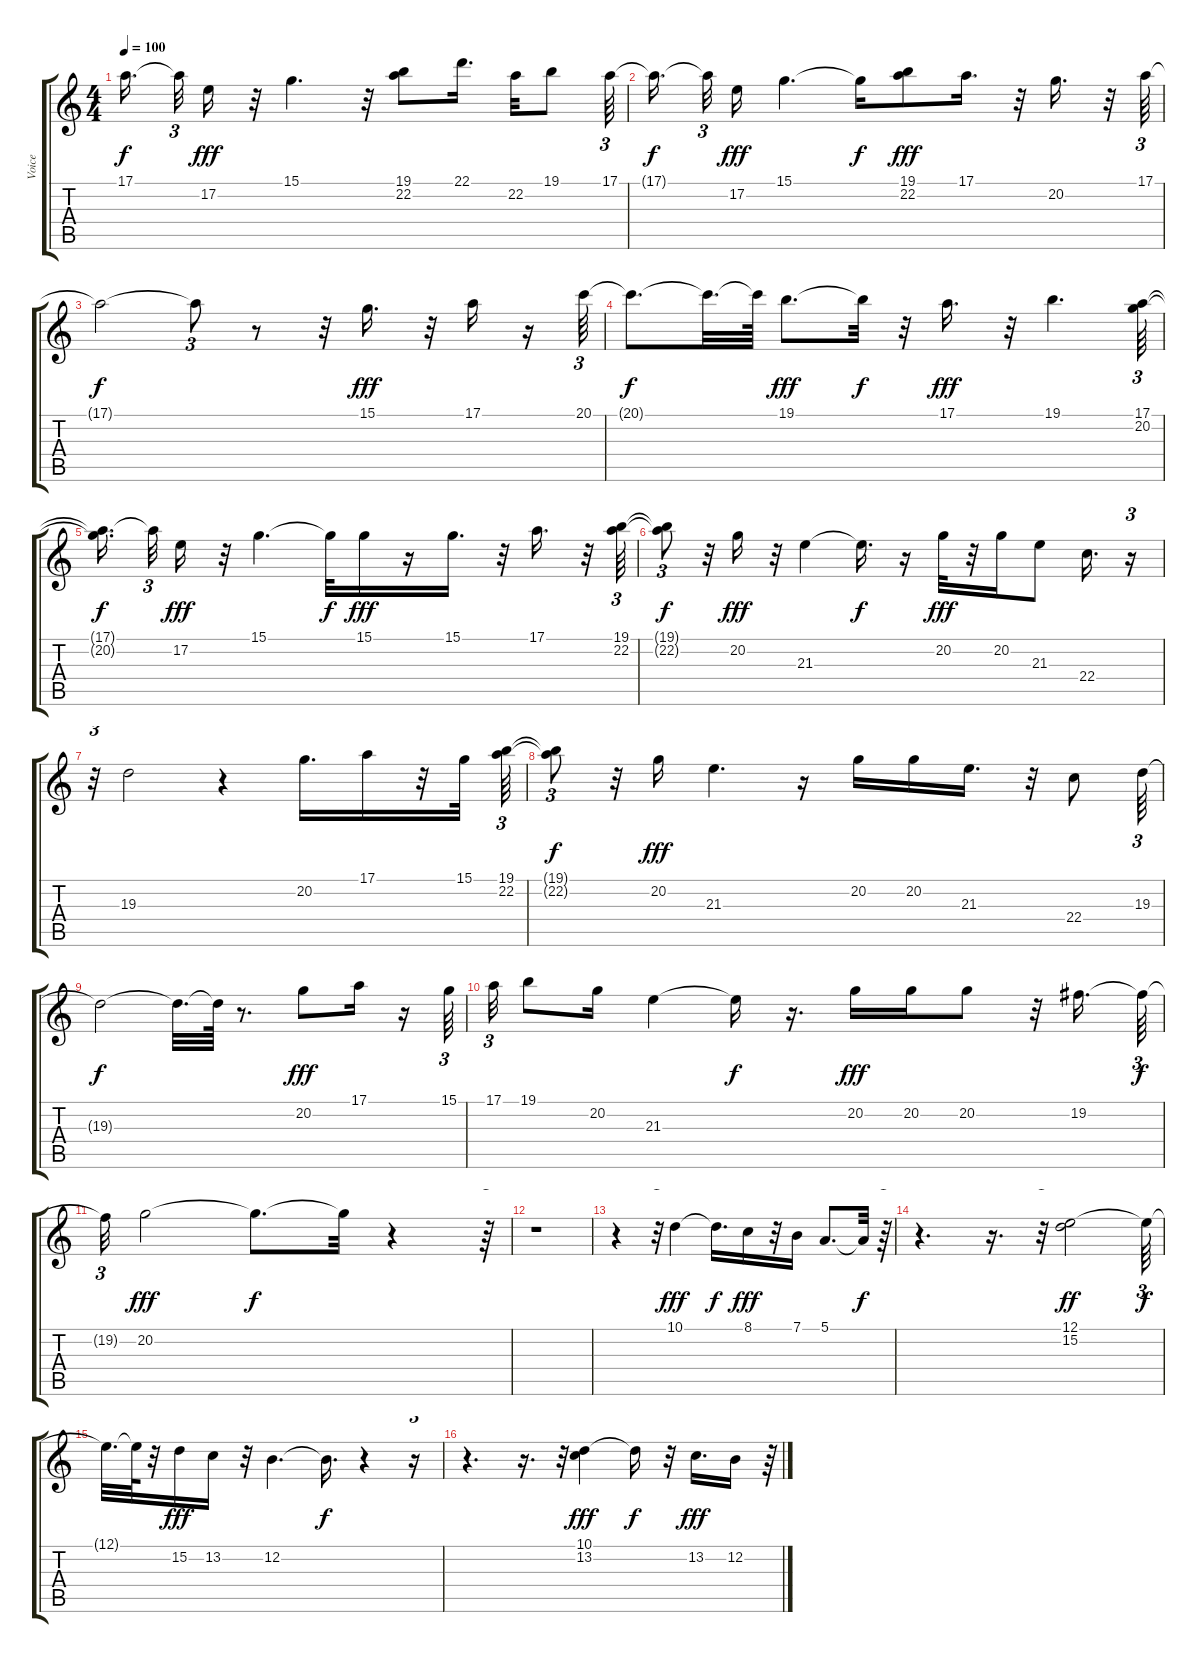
\track ("Voice" "Voice") {instrument voiceoohs}
\staff {score tabs}
\tuning (E4 B3 G3 D3 A2 E2) {hide}
\ts (4 4)
\tempo 100
\clef g2
\ks c
17.1{t}.16{d dy f beam splitsecondary} 17.1{t}.32{tu (3 2)} 17.2.16{dy fff} r.32 15.1.4{d} r.32 (19.1 22.2).8 22.1.16{d} 22.2.32 19.1.8 17.1.64{tu (3 2)} |
17.1{t}.16{d dy f beam splitsecondary} 17.1{t}.32{tu (3 2)} 17.2.16{dy fff} 15.1.4{d} 15.1{t}.16{dy f} (19.1 22.2).8{dy fff} 17.1.16{d} r.32 20.2.16{d} r.32 17.1.64{tu (3 2)} |
17.1{t}.2{dy f} 17.1{t}.8{tu (3 2)} r.8 r.32 15.1.16{d dy fff} r.32 17.1.16 r.16 20.1.64{tu (3 2)} |
20.1{t}.8{d dy f} 20.1{t}.32{d} 20.1{t}.64 19.1.8{d dy fff} 19.1{t}.32{dy f} r.32 17.1.16{d dy fff} r.32 19.1.4{d} (17.1 20.2).64{tu (3 2)} |
(17.1{t} 20.2{t}).16{d dy f beam splitsecondary} 17.1{t}.32{tu (3 2)} 17.2.16{dy fff} r.32 15.1.4{d} 15.1{t}.32{dy f} 15.1.16{dy fff} r.16 15.1.16{d} r.32 17.1.16{d} r.32 (19.1 22.2).64{tu (3 2)} |
(19.1{t} 22.2{t}).8{tu (3 2) dy f} r.32 20.2.16{dy fff} r.32 21.3.4 21.3{t}.16{d dy f} r.16 20.2.32{dy fff} r.32 20.2.16 21.3.8 22.4.16{d} r.16{tu (3 2)} |
r.32{tu (3 2)} 19.3.2 r.4 20.2.16{d} 17.1.16 r.32 15.1.32 (19.1 22.2).64{tu (3 2)} |
(19.1{t} 22.2{t}).8{tu (3 2) dy f} r.32 20.2.16{dy fff} 21.3.4{d} r.16 20.2.16 20.2.16 21.3.16{d} r.32 22.4.8 19.3.64{tu (3 2)} |
19.3{t}.2{dy f} 19.3{t}.32{d} 19.3{t}.64 r.8{d} 20.2.8{dy fff} 17.1.16 r.16 15.1.64{tu (3 2)} |
17.1.32{tu (3 2)} 19.1.8 20.2.16 21.3.4 21.3{t}.16{dy f} r.16{d} 20.2.16{dy fff} 20.2.16 20.2.8 r.32 19.2.16{d} 19.2{t}.64{tu (3 2) dy f} |
19.2{t}.32{tu (3 2)} 20.2.2{dy fff} 20.2{t}.8{d dy f} 20.2{t}.32 r.4 r.64{tu (3 2)} |
r.1 |
r.4 r.32{tu (3 2)} 10.1.4{dy fff} 10.1{t}.16{d dy f} 8.1.16{dy fff} r.32 7.1.16 5.1.8{d} 5.1{t}.32{dy f} r.64{tu (3 2)} |
r.4{d} r.16{d} r.32{tu (3 2)} (12.1 15.2).2{dy ff} 12.1{t}.64{tu (3 2) dy f} |
12.1{t}.32{d} 12.1{t}.64 r.32 15.2.16{dy fff} 13.2.16 r.32 12.2.4{d} 12.2{t}.16{d dy f} r.4 r.16{tu (3 2)} |
r.4{d} r.16{d} r.32{tu (3 2)} (10.1 13.2).4{dy fff} 10.1{t}.16{dy f} r.32 13.2.16{d dy fff} 12.2.16 r.64{tu (3 2)}
